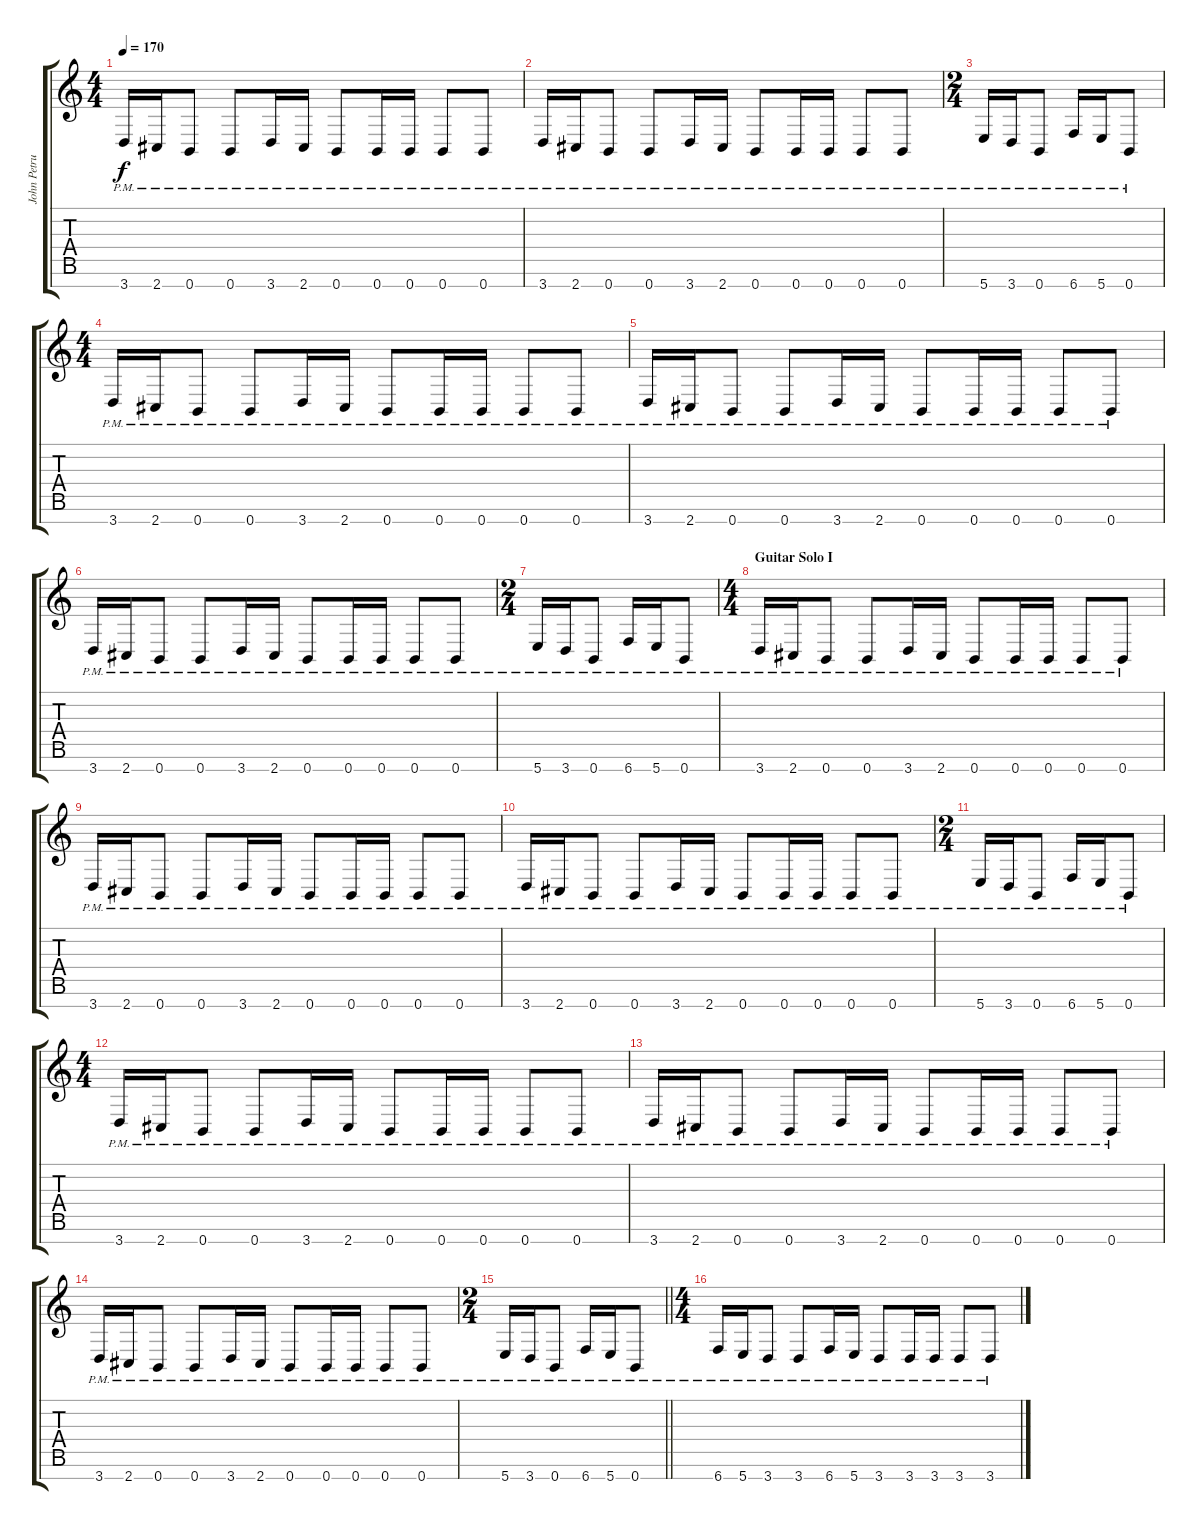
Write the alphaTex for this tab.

\track ("John Petrucci" "John Petru") {instrument distortionguitar}
\staff {score tabs}
\tuning (E4 B3 G3 D3 A2 E2 B1) {hide}
\ts (4 4)
\tempo 170
\clef g2
\ks c
3.7{pm}.16{dy f} 2.7{pm}.16 0.7{pm}.8 0.7{pm}.8 3.7{pm}.16 2.7{pm}.16 0.7{pm}.8 0.7{pm}.16 0.7{pm}.16 0.7{pm}.8 0.7{pm}.8 |
3.7{pm}.16 2.7{pm}.16 0.7{pm}.8 0.7{pm}.8 3.7{pm}.16 2.7{pm}.16 0.7{pm}.8 0.7{pm}.16 0.7{pm}.16 0.7{pm}.8 0.7{pm}.8 |
\ts (2 4)
5.7{pm}.16 3.7{pm}.16 0.7{pm}.8 6.7{pm}.16 5.7{pm}.16 0.7{pm}.8 |
\ts (4 4)
3.7{pm}.16 2.7{pm}.16 0.7{pm}.8 0.7{pm}.8 3.7{pm}.16 2.7{pm}.16 0.7{pm}.8 0.7{pm}.16 0.7{pm}.16 0.7{pm}.8 0.7{pm}.8 |
3.7{pm}.16 2.7{pm}.16 0.7{pm}.8 0.7{pm}.8 3.7{pm}.16 2.7{pm}.16 0.7{pm}.8 0.7{pm}.16 0.7{pm}.16 0.7{pm}.8 0.7{pm}.8 |
3.7{pm}.16 2.7{pm}.16 0.7{pm}.8 0.7{pm}.8 3.7{pm}.16 2.7{pm}.16 0.7{pm}.8 0.7{pm}.16 0.7{pm}.16 0.7{pm}.8 0.7{pm}.8 |
\ts (2 4)
5.7{pm}.16 3.7{pm}.16 0.7{pm}.8 6.7{pm}.16 5.7{pm}.16 0.7{pm}.8 |
\ts (4 4)
\section ("" "Guitar Solo I")
3.7{pm}.16 2.7{pm}.16 0.7{pm}.8 0.7{pm}.8 3.7{pm}.16 2.7{pm}.16 0.7{pm}.8 0.7{pm}.16 0.7{pm}.16 0.7{pm}.8 0.7{pm}.8 |
3.7{pm}.16 2.7{pm}.16 0.7{pm}.8 0.7{pm}.8 3.7{pm}.16 2.7{pm}.16 0.7{pm}.8 0.7{pm}.16 0.7{pm}.16 0.7{pm}.8 0.7{pm}.8 |
3.7{pm}.16 2.7{pm}.16 0.7{pm}.8 0.7{pm}.8 3.7{pm}.16 2.7{pm}.16 0.7{pm}.8 0.7{pm}.16 0.7{pm}.16 0.7{pm}.8 0.7{pm}.8 |
\ts (2 4)
5.7{pm}.16 3.7{pm}.16 0.7{pm}.8 6.7{pm}.16 5.7{pm}.16 0.7{pm}.8 |
\ts (4 4)
3.7{pm}.16 2.7{pm}.16 0.7{pm}.8 0.7{pm}.8 3.7{pm}.16 2.7{pm}.16 0.7{pm}.8 0.7{pm}.16 0.7{pm}.16 0.7{pm}.8 0.7{pm}.8 |
3.7{pm}.16 2.7{pm}.16 0.7{pm}.8 0.7{pm}.8 3.7{pm}.16 2.7{pm}.16 0.7{pm}.8 0.7{pm}.16 0.7{pm}.16 0.7{pm}.8 0.7{pm}.8 |
3.7{pm}.16 2.7{pm}.16 0.7{pm}.8 0.7{pm}.8 3.7{pm}.16 2.7{pm}.16 0.7{pm}.8 0.7{pm}.16 0.7{pm}.16 0.7{pm}.8 0.7{pm}.8 |
\ts (2 4)
\barLineRight lightlight
5.7{pm}.16 3.7{pm}.16 0.7{pm}.8 6.7{pm}.16 5.7{pm}.16 0.7{pm}.8 |
\ts (4 4)
6.7{pm}.16 5.7{pm}.16 3.7{pm}.8 3.7{pm}.8 6.7{pm}.16 5.7{pm}.16 3.7{pm}.8 3.7{pm}.16 3.7{pm}.16 3.7{pm}.8 3.7{pm}.8
